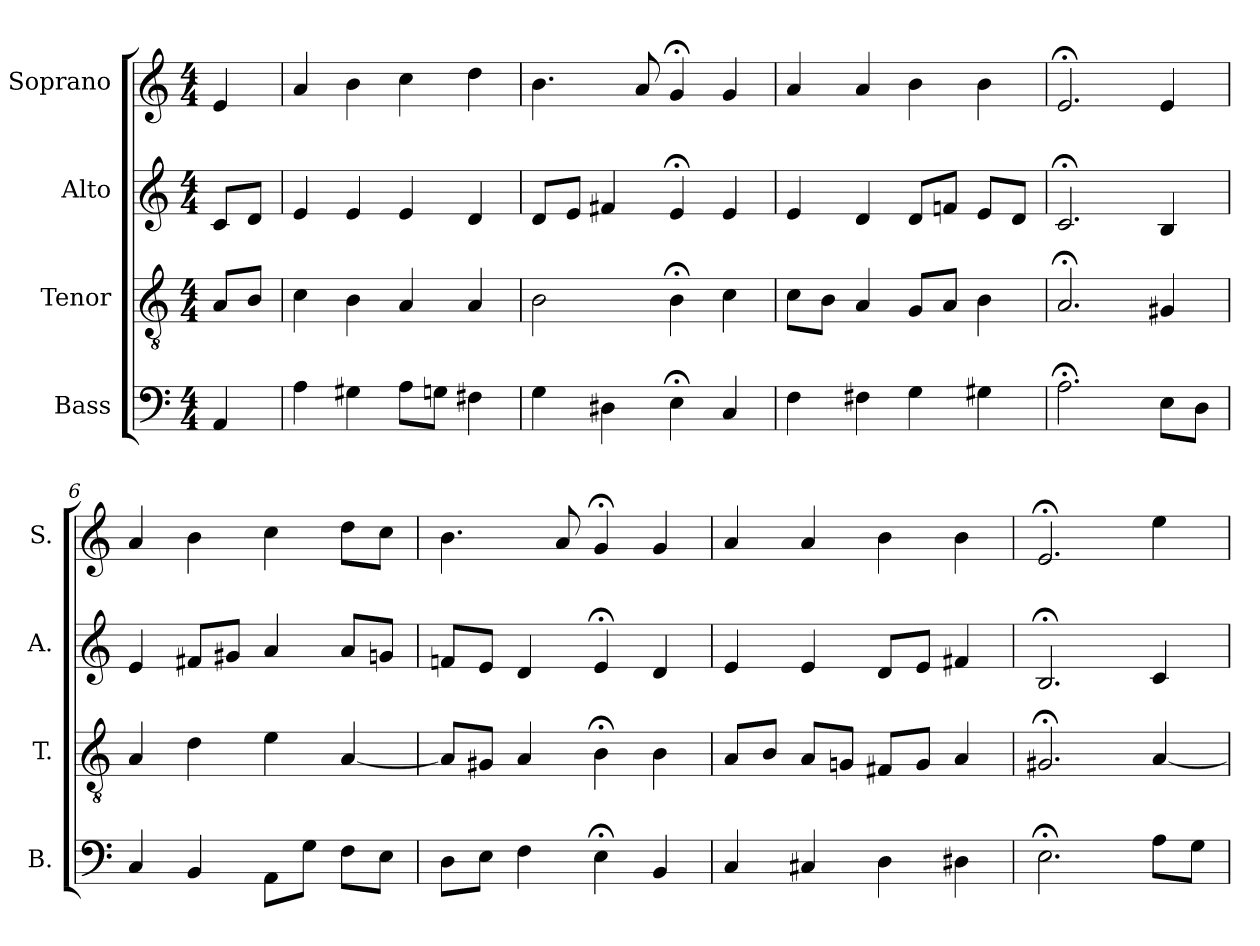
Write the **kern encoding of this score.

**kern	**kern	**kern	**kern
*part4	*part3	*part2	*part1
*staff4	*staff3	*staff2	*staff1
*I"Bass	*I"Tenor	*I"Alto	*I"Soprano
*I'B.	*I'T.	*I'A.	*I'S.
*clefF4	*clefGv2	*clefG2	*clefG2
*	*ITrd7c12	*	*
*k[]	*k[]	*k[]	*k[]
*C:	*C:	*C:	*C:
*M4/4	*M4/4	*M4/4	*M4/4
=1	=1	=1	=1
4AA/	8AA/L	8c/L	4e/
.	8BB/J	8d/J	.
=2	=2	=2	=2
4A\	4C\	4e/	4a/
4G#X\	4BB\	4e/	4b\
8A\L	4AA/	4e/	4cc\
8Gn\J	.	.	.
4F#X\	4AA/	4d/	4dd\
=3	=3	=3	=3
4G\	2BB\	8d/L	4.b\
.	.	8e/J	.
4D#X\	.	4f#X/	.
.	.	.	8a/
4E;<\	4BB;<\	4e;</	4g;</
4C/	4C\	4e/	4g/
=4	=4	=4	=4
4F\	8C\L	4e/	4a/
.	8BB\J	.	.
4F#X\	4AA/	4d/	4a/
4G\	8GG/L	8d/L	4b\
.	8AA/J	8fn/J	.
4G#X\	4BB\	8e/L	4b\
.	.	8d/J	.
=5	=5	=5	=5
2.A;<\	2.AA;</	2.c;</	2.e;</
8E\L	4GG#X/	4B/	4e/
8D\J	.	.	.
!!LO:LB:g=z
=6	=6	=6	=6
4C/	4AA/	4e/	4a/
4BB/	4D\	8f#X/L	4b\
.	.	8g#X/J	.
8AA\L	4E\	4a/	4cc\
8G\J	.	.	.
8F\L	[4AA/	8a/L	8dd\L
8E\J	.	8gn/J	8cc\J
=7	=7	=7	=7
8D\L	8AA/L]	8fn/L	4.b\
8E\J	8GG#X/J	8e/J	.
4F\	4AA/	4d/	.
.	.	.	8a/
4E;<\	4BB;<\	4e;</	4g;</
4BB/	4BB\	4d/	4g/
=8	=8	=8	=8
4C/	8AA/L	4e/	4a/
.	8BB/J	.	.
4C#X/	8AA/L	4e/	4a/
.	8GGn/J	.	.
4D\	8FF#X/L	8d/L	4b\
.	8GG/J	8e/J	.
4D#X\	4AA/	4f#X/	4b\
=9	=9	=9	=9
2.E;<\	2.GG#X;</	2.B;</	2.e;</
8A\L	[4AA/	4c/	4ee\
8G\J	.	.	.
=	=	=	=
*-	*-	*-	*-
